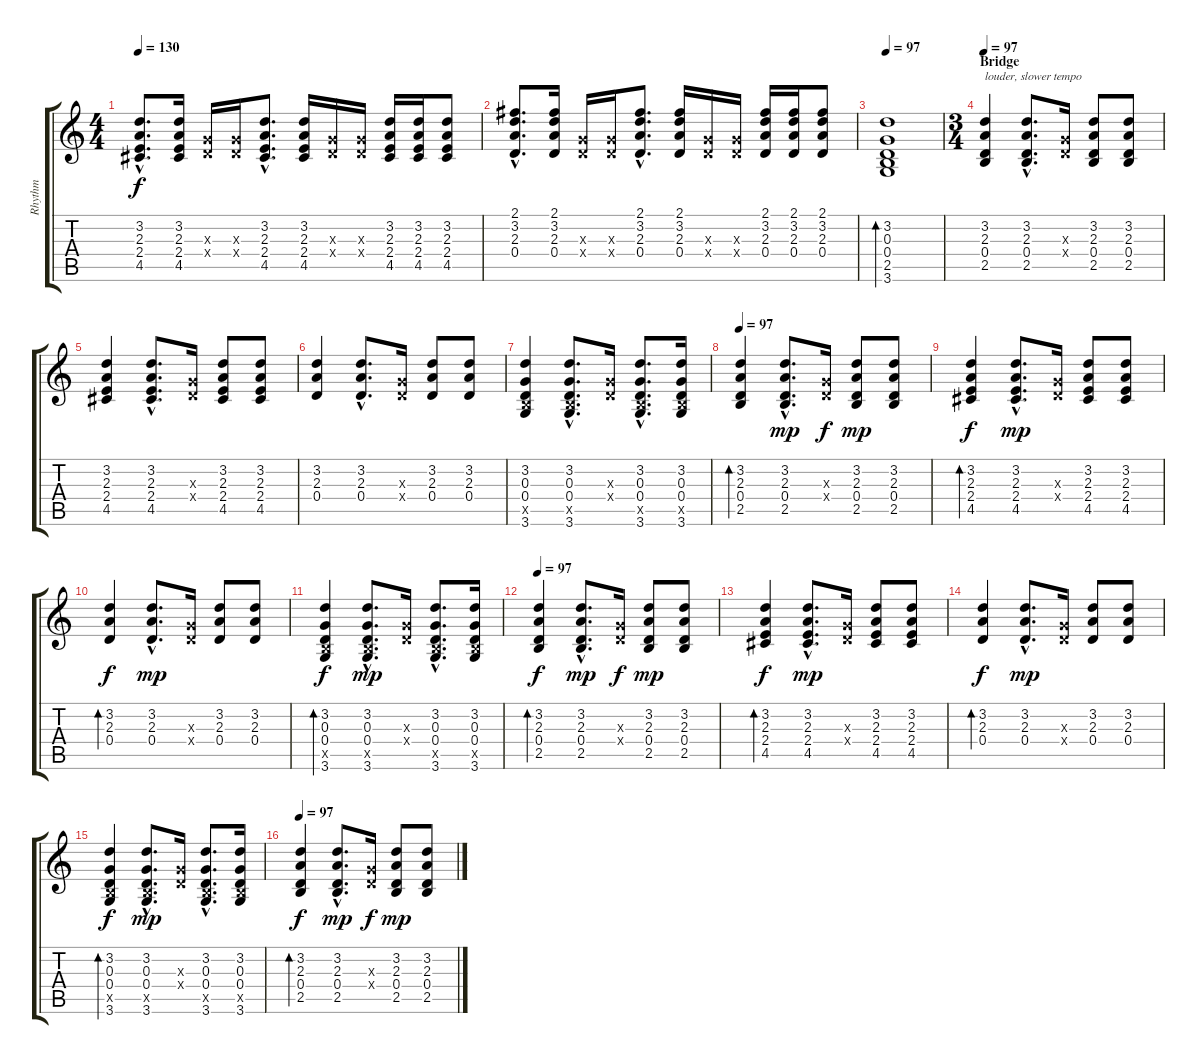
\track ("Rhythm" "Rhythm") {instrument acousticguitarsteel}
\staff {score tabs}
\tuning (E4 B3 G3 D3 A2 E2) {hide}
\ts (4 4)
\tempo 130
\clef g2
\ks c
(3.2{hac} 2.3{hac} 2.4{hac} 4.5{hac}).8{d dy f} (3.2 2.3 2.4 4.5).16 (0.3{x} 0.4{x}).16 (0.3{x} 0.4{x}).16 (3.2{hac} 2.3{hac} 2.4{hac} 4.5{hac}).8{d} (3.2 2.3 2.4 4.5).16 (0.3{x} 0.4{x}).16 (0.3{x} 0.4{x}).16 (3.2 2.3 2.4 4.5).16 (3.2 2.3 2.4 4.5).16 (3.2 2.3 2.4 4.5).8 |
(2.1{hac} 3.2{hac} 2.3{hac} 0.4{hac}).8{d} (2.1 3.2 2.3 0.4).16 (0.3{x} 0.4{x}).16 (0.3{x} 0.4{x}).16 (2.1{hac} 3.2{hac} 2.3{hac} 0.4{hac}).8{d} (2.1 3.2 2.3 0.4).16 (0.3{x} 0.4{x}).16 (0.3{x} 0.4{x}).16 (2.1 3.2 2.3 0.4).16 (2.1 3.2 2.3 0.4).16 (2.1 3.2 2.3 0.4).8 |
\tempo 97
(3.2 0.3 0.4 2.5 3.6).1{bd 240} |
\ts (3 4)
\section ("" "Bridge")
\tempo 97
(3.2 2.3 0.4 2.5).4{txt "louder, slower tempo" volume 11} (3.2{hac} 2.3{hac} 0.4{hac} 2.5{hac}).8{d} (0.3{x} 0.4{x}).16 (3.2 2.3 0.4 2.5).8 (3.2 2.3 0.4 2.5).8 |
(3.2 2.3 2.4 4.5).4 (3.2{hac} 2.3{hac} 2.4{hac} 4.5{hac}).8{d} (0.3{x} 0.4{x}).16 (3.2 2.3 2.4 4.5).8 (3.2 2.3 2.4 4.5).8 |
(3.2 2.3 0.4).4 (3.2{hac} 2.3{hac} 0.4{hac}).8{d} (0.3{x} 0.4{x}).16 (3.2 2.3 0.4).8 (3.2 2.3 0.4).8 |
(3.2 0.3 0.4 2.5{x} 3.6).4 (3.2{hac} 0.3{hac} 0.4{hac} 2.5{hac x} 3.6{hac}).8{d} (0.3{x} 0.4{x}).16 (3.2{hac} 0.3{hac} 0.4{hac} 2.5{hac x} 3.6{hac}).8{d} (3.2 0.3 0.4 2.5{x} 3.6).16 |
\tempo 97
(3.2 2.3 0.4 2.5).4{bd 240 volume 11} (3.2{hac} 2.3{hac} 0.4{hac} 2.5{hac}).8{d dy mp} (0.3{x} 0.4{x}).16{dy f} (3.2 2.3 0.4 2.5).8{dy mp} (3.2 2.3 0.4 2.5).8 |
(3.2 2.3 2.4 4.5).4{bd 240 dy f} (3.2{hac} 2.3{hac} 2.4{hac} 4.5{hac}).8{d dy mp} (0.3{x} 0.4{x}).16 (3.2 2.3 2.4 4.5).8 (3.2 2.3 2.4 4.5).8 |
(3.2 2.3 0.4).4{bd 240 dy f} (3.2{hac} 2.3{hac} 0.4{hac}).8{d dy mp} (0.3{x} 0.4{x}).16 (3.2 2.3 0.4).8 (3.2 2.3 0.4).8 |
(3.2 0.3 0.4 2.5{x} 3.6).4{bd 240 dy f} (3.2{hac} 0.3{hac} 0.4{hac} 2.5{hac x} 3.6{hac}).8{d dy mp} (0.3{x} 0.4{x}).16 (3.2{hac} 0.3{hac} 0.4{hac} 2.5{hac x} 3.6{hac}).8{d} (3.2 0.3 0.4 2.5{x} 3.6).16 |
\tempo 97
(3.2 2.3 0.4 2.5).4{bd 240 dy f volume 11} (3.2{hac} 2.3{hac} 0.4{hac} 2.5{hac}).8{d dy mp} (0.3{x} 0.4{x}).16{dy f} (3.2 2.3 0.4 2.5).8{dy mp} (3.2 2.3 0.4 2.5).8 |
(3.2 2.3 2.4 4.5).4{bd 240 dy f} (3.2{hac} 2.3{hac} 2.4{hac} 4.5{hac}).8{d dy mp} (0.3{x} 0.4{x}).16 (3.2 2.3 2.4 4.5).8 (3.2 2.3 2.4 4.5).8 |
(3.2 2.3 0.4).4{bd 240 dy f} (3.2{hac} 2.3{hac} 0.4{hac}).8{d dy mp} (0.3{x} 0.4{x}).16 (3.2 2.3 0.4).8 (3.2 2.3 0.4).8 |
(3.2 0.3 0.4 2.5{x} 3.6).4{bd 240 dy f} (3.2{hac} 0.3{hac} 0.4{hac} 2.5{hac x} 3.6{hac}).8{d dy mp} (0.3{x} 0.4{x}).16 (3.2{hac} 0.3{hac} 0.4{hac} 2.5{hac x} 3.6{hac}).8{d} (3.2 0.3 0.4 2.5{x} 3.6).16 |
\tempo 97
(3.2 2.3 0.4 2.5).4{bd 240 dy f volume 11} (3.2{hac} 2.3{hac} 0.4{hac} 2.5{hac}).8{d dy mp} (0.3{x} 0.4{x}).16{dy f} (3.2 2.3 0.4 2.5).8{dy mp} (3.2 2.3 0.4 2.5).8
